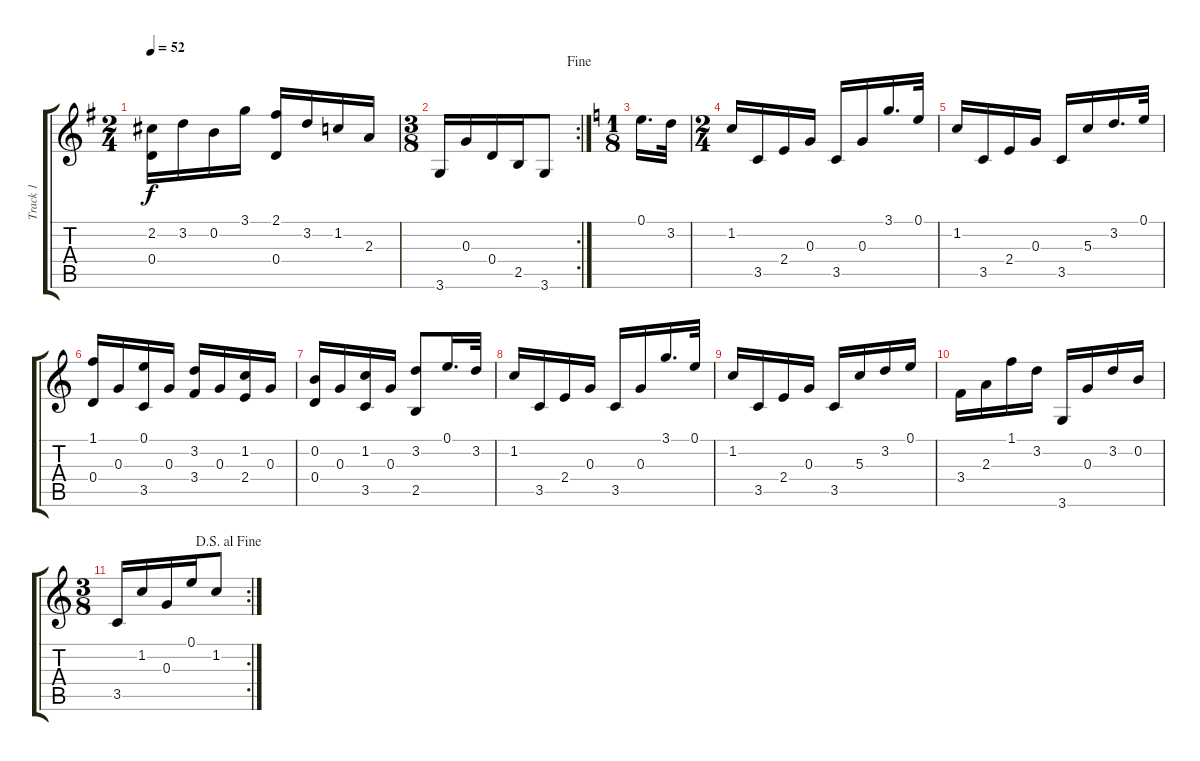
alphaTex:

\track ("Track 1" "Track 1") {instrument acousticguitarsteel}
\staff {score tabs}
\tuning (E4 B3 G3 D3 A2 E2) {hide}
\ts (2 4)
\tempo 52
\clef g2
\ks g
(2.2 0.4).16{dy f} 3.2.16 0.2.16 3.1.16 (2.1 0.4).16 3.2.16 1.2.16 2.3.16 |
\rc 2
\ts (3 8)
\jump fine
3.6.16 0.3.16 0.4.16 2.5.16 3.6.8 |
\ts (1 8)
\ks c
0.1.16{d} 3.2.32 |
\ts (2 4)
1.2.16 3.5.16 2.4.16 0.3.16 3.5.16 0.3.16 3.1.16{d} 0.1.32 |
1.2.16 3.5.16 2.4.16 0.3.16 3.5.16 5.3.16 3.2.16{d} 0.1.32 |
(1.1 0.4).16 0.3.16 (0.1 3.5).16 0.3.16 (3.2 3.4).16 0.3.16 (1.2 2.4).16 0.3.16 |
(0.2 0.4).16 0.3.16 (1.2 3.5).16 0.3.16 (3.2 2.5).8 0.1.16{d} 3.2.32 |
1.2.16 3.5.16 2.4.16 0.3.16 3.5.16 0.3.16 3.1.16{d} 0.1.32 |
1.2.16 3.5.16 2.4.16 0.3.16 3.5.16 5.3.16 3.2.16 0.1.16 |
3.4.16 2.3.16 1.1.16 3.2.16 3.6.16 0.3.16 3.2.16 0.2.16 |
\rc 2
\ts (3 8)
\jump dalsegnoalfine
3.5.16 1.2.16 0.3.16 0.1.16 1.2.8
